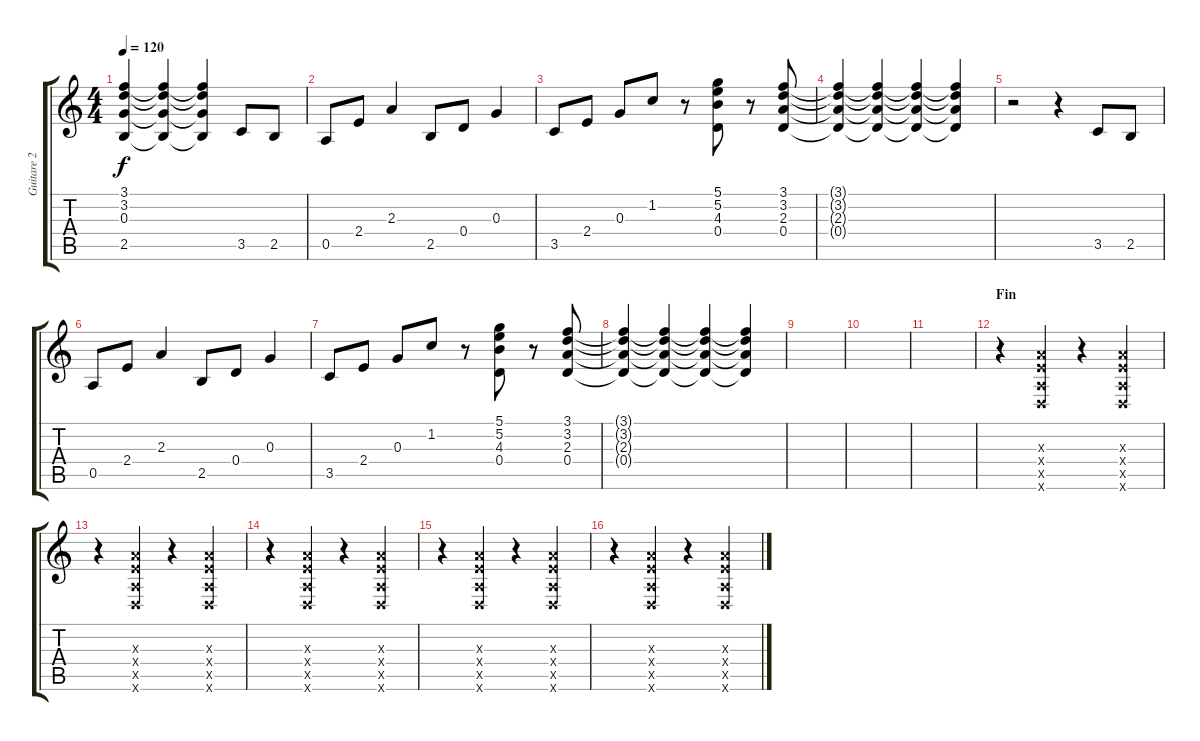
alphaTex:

\track ("Guitare 2" "Guitare 2") {instrument distortionguitar}
\staff {score tabs}
\tuning (D4 B3 G3 D3 A2 D2) {hide}
\ts (4 4)
\tempo 120
\clef g2
\ks c
(3.1{t} 3.2{t} 0.3{t} 2.5{t}).4{dy f} (3.1{t} 3.2{t} 0.3{t} 2.5{t}).4 (3.1{t} 3.2{t} 0.3{t} 2.5{t}).4 3.5.8 2.5.8 |
0.5.8 2.4.8 2.3.4 2.5.8 0.4.8 0.3.4 |
3.5.8 2.4.8 0.3.8 1.2.8 r.8 (5.1 5.2 4.3 0.4).8 r.8 (3.1 3.2 2.3 0.4).8 |
(3.1{t} 3.2{t} 2.3{t} 0.4{t}).4 (3.1{t} 3.2{t} 2.3{t} 0.4{t}).4 (3.1{t} 3.2{t} 2.3{t} 0.4{t}).4 (3.1{t} 3.2{t} 2.3{t} 0.4{t}).4 |
r.2 r.4 3.5.8 2.5.8 |
0.5.8 2.4.8 2.3.4 2.5.8 0.4.8 0.3.4 |
3.5.8 2.4.8 0.3.8 1.2.8 r.8 (5.1 5.2 4.3 0.4).8 r.8 (3.1 3.2 2.3 0.4).8 |
(3.1{t} 3.2{t} 2.3{t} 0.4{t}).4 (3.1{t} 3.2{t} 2.3{t} 0.4{t}).4 (3.1{t} 3.2{t} 2.3{t} 0.4{t}).4 (3.1{t} 3.2{t} 2.3{t} 0.4{t}).4 |
|
|
|
\section ("" "Fin")
r.4 (2.3{x} 2.4{x} 0.5{x} 0.6{x}).4 r.4 (2.3{x} 2.4{x} 0.5{x} 0.6{x}).4 |
r.4 (2.3{x} 2.4{x} 0.5{x} 0.6{x}).4 r.4 (2.3{x} 2.4{x} 0.5{x} 0.6{x}).4 |
r.4 (2.3{x} 2.4{x} 0.5{x} 0.6{x}).4 r.4 (2.3{x} 2.4{x} 0.5{x} 0.6{x}).4 |
r.4 (2.3{x} 2.4{x} 0.5{x} 0.6{x}).4 r.4 (2.3{x} 2.4{x} 0.5{x} 0.6{x}).4 |
r.4 (2.3{x} 2.4{x} 0.5{x} 0.6{x}).4 r.4 (2.3{x} 2.4{x} 0.5{x} 0.6{x}).4
